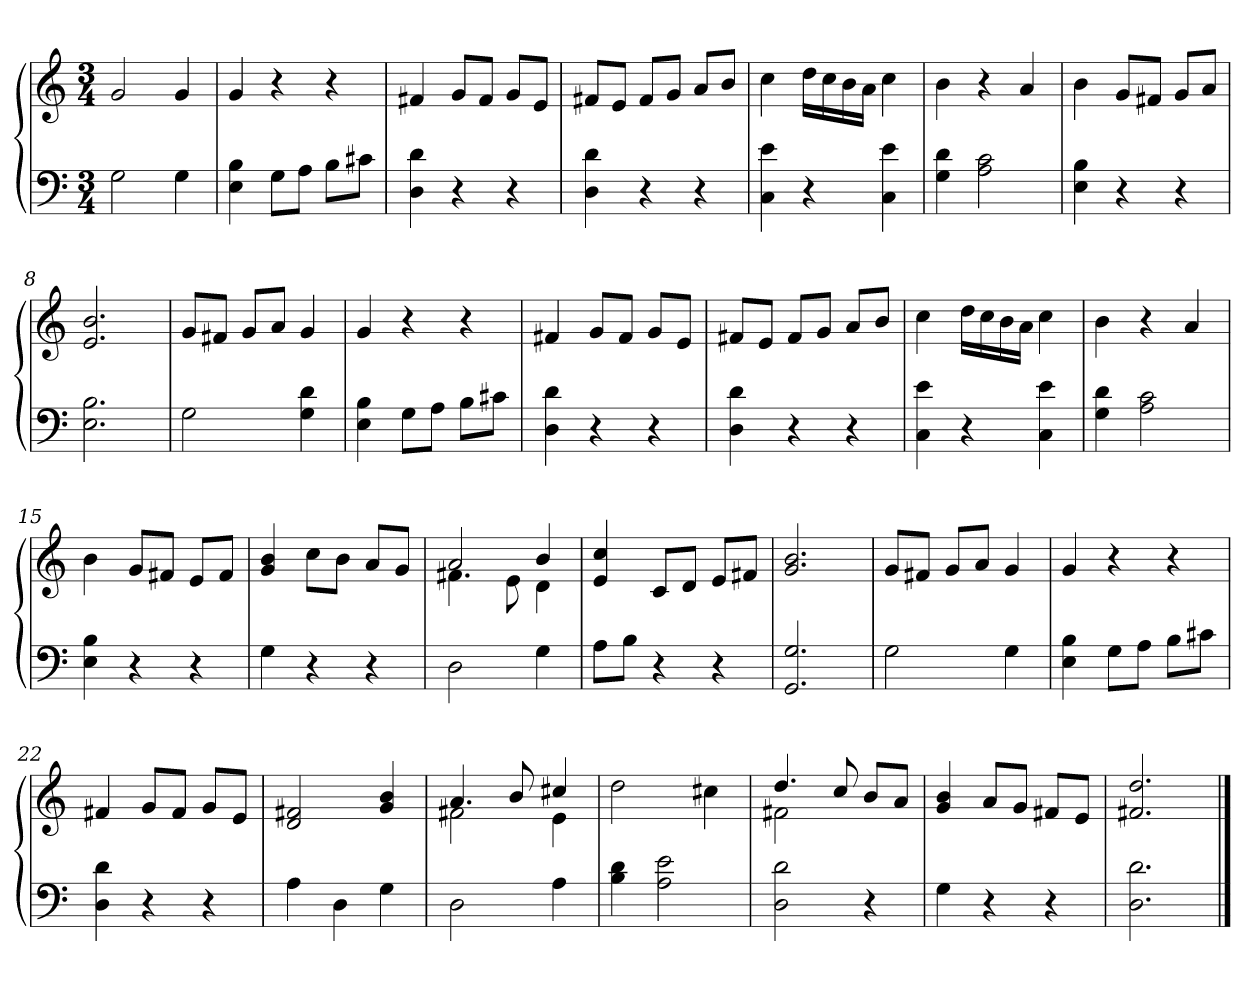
**kern	**kern
*part1	*part1
*staff2	*staff1
*clefF4	*clefG2
*k[]	*k[]
*M3/4	*M3/4
=1	=1
2G\	2g/
4G\	4g/
=2	=2
4E\ 4B\	4g/
8G\L	4r
8A\J	.
8B\L	4r
8c#X\J	.
=3	=3
4D\ 4d\	4f#X/
4r	8g/L
.	8f#/J
4r	8g/L
.	8e/J
=4	=4
4D\ 4d\	8f#X/L
.	8e/J
4r	8f#/L
.	8g/J
4r	8a/L
.	8b/J
!!LO:LB:g=z
=5	=5
4C\ 4e\	4cc\
4r	16dd\LL
.	16cc\
.	16b\
.	16a\JJ
4C\ 4e\	4cc\
=6	=6
4G\ 4d\	4b\
2A\ 2c\	4r
.	4a/
=7	=7
4E\ 4B\	4b\
4r	8g/L
.	8f#X/J
4r	8g/L
.	8a/J
=8	=8
2.E\ 2.B\	2.e/ 2.b/
=9	=9
2G\	8g/L
.	8f#X/J
.	8g/L
.	8a/J
4G\ 4d\	4g/
!!LO:LB:g=z
=10	=10
4E\ 4B\	4g/
8G\L	4r
8A\J	.
8B\L	4r
8c#X\J	.
=11	=11
4D\ 4d\	4f#X/
4r	8g/L
.	8f#/J
4r	8g/L
.	8e/J
=12	=12
4D\ 4d\	8f#X/L
.	8e/J
4r	8f#/L
.	8g/J
4r	8a/L
.	8b/J
=13	=13
4C\ 4e\	4cc\
4r	16dd\LL
.	16cc\
.	16b\
.	16a\JJ
4C\ 4e\	4cc\
=14	=14
4G\ 4d\	4b\
2A\ 2c\	4r
.	4a/
!!LO:LB:g=z
=15	=15
4E\ 4B\	4b\
4r	8g/L
.	8f#X/J
4r	8e/L
.	8f#/J
=16	=16
4G\	4g/ 4b/
4r	8cc\L
.	8b\J
4r	8a/L
.	8g/J
=17	=17
*	*^
2D\	2a/	4.f#X\
.	.	8e\
4G\	4b/	4d\
*	*v	*v
=18	=18
8A\L	4e/ 4cc/
8B\J	.
4r	8c/L
.	8d/J
4r	8e/L
.	8f#X/J
=19	=19
2.GG/ 2.G/	2.g/ 2.b/
=20	=20
2G\	8g/L
.	8f#X/J
.	8g/L
.	8a/J
4G\	4g/
!!LO:LB:g=z
=21	=21
4E\ 4B\	4g/
8G\L	4r
8A\J	.
8B\L	4r
8c#X\J	.
=22	=22
4D\ 4d\	4f#X/
4r	8g/L
.	8f#/J
4r	8g/L
.	8e/J
=23	=23
4A\	2d/ 2f#X/
4D\	.
4G\	4g/ 4b/
=24	=24
*	*^
2D\	4.a/	2f#X\
.	8b/	.
4A\	4cc#X/	4e\
*	*v	*v
=25	=25
4B\ 4d\	2dd\
2A\ 2e\	.
.	4cc#X\
=26	=26
*	*^
2D\ 2d\	4.dd/	2f#X\
.	8cc/	.
4r	8b/L	4ryy
.	8a/J	.
*	*v	*v
!!LO:LB:g=z
=27	=27
4G\	4g/ 4b/
4r	8a/L
.	8g/J
4r	8f#X/L
.	8e/J
=28	=28
2.D\ 2.d\	2.f#X/ 2.dd/
==	==
*-	*-
